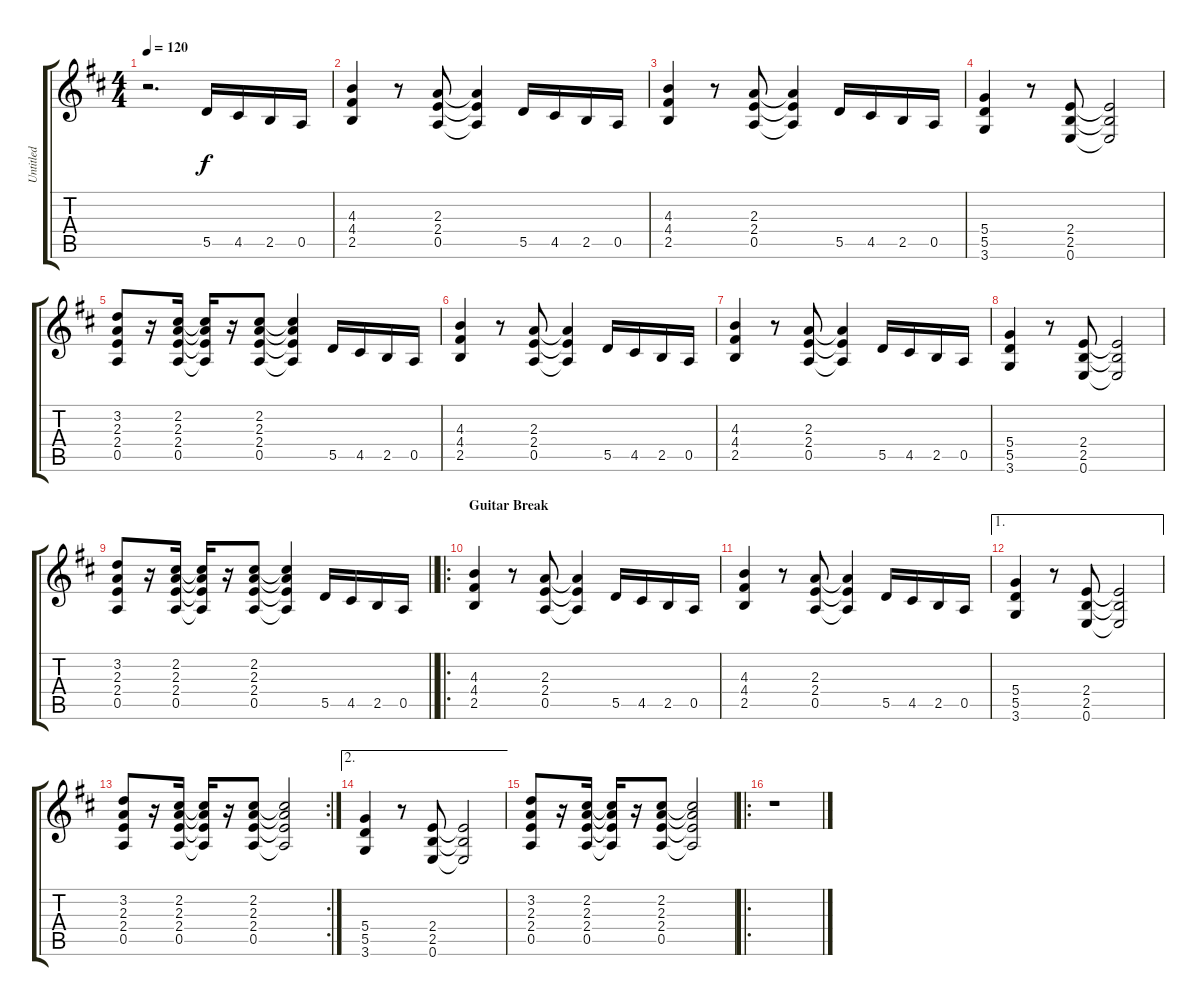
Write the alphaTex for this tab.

\track ("Untitled" "Untitled") {instrument distortionguitar}
\staff {score tabs}
\tuning (E4 B3 G3 D3 A2 E2) {hide}
\ts (4 4)
\tempo 120
\clef g2
\ks d
r.2{d dy f instrument distortionguitar} 5.5.16 4.5.16 2.5.16 0.5.16 |
(4.3 4.4 2.5).4 r.8 (2.3 2.4 0.5).8 (2.3{t} 2.4{t} 0.5{t}).4 5.5.16 4.5.16 2.5.16 0.5.16 |
(4.3 4.4 2.5).4 r.8 (2.3 2.4 0.5).8 (2.3{t} 2.4{t} 0.5{t}).4 5.5.16 4.5.16 2.5.16 0.5.16 |
(5.4 5.5 3.6).4 r.8 (2.4 2.5 0.6).8 (2.4{t} 2.5{t} 0.6{t}).2 |
(3.2 2.3 2.4 0.5).8 r.16 (2.2 2.3 2.4 0.5).16 (2.2{t} 2.3{t} 2.4{t} 0.5{t}).16 r.16 (2.2 2.3 2.4 0.5).8 (2.2{t} 2.3{t} 2.4{t} 0.5{t}).4 5.5.16 4.5.16 2.5.16 0.5.16 |
(4.3 4.4 2.5).4 r.8 (2.3 2.4 0.5).8 (2.3{t} 2.4{t} 0.5{t}).4 5.5.16 4.5.16 2.5.16 0.5.16 |
(4.3 4.4 2.5).4 r.8 (2.3 2.4 0.5).8 (2.3{t} 2.4{t} 0.5{t}).4 5.5.16 4.5.16 2.5.16 0.5.16 |
(5.4 5.5 3.6).4 r.8 (2.4 2.5 0.6).8 (2.4{t} 2.5{t} 0.6{t}).2 |
\barLineRight lightlight
(3.2 2.3 2.4 0.5).8 r.16 (2.2 2.3 2.4 0.5).16 (2.2{t} 2.3{t} 2.4{t} 0.5{t}).16 r.16 (2.2 2.3 2.4 0.5).8 (2.2{t} 2.3{t} 2.4{t} 0.5{t}).4 5.5.16 4.5.16 2.5.16 0.5.16 |
\ro
\section ("" "Guitar Break")
(4.3 4.4 2.5).4 r.8 (2.3 2.4 0.5).8 (2.3{t} 2.4{t} 0.5{t}).4 5.5.16 4.5.16 2.5.16 0.5.16 |
(4.3 4.4 2.5).4 r.8 (2.3 2.4 0.5).8 (2.3{t} 2.4{t} 0.5{t}).4 5.5.16 4.5.16 2.5.16 0.5.16 |
\ae 1
(5.4 5.5 3.6).4 r.8 (2.4 2.5 0.6).8 (2.4{t} 2.5{t} 0.6{t}).2 |
\rc 2
(3.2 2.3 2.4 0.5).8 r.16 (2.2 2.3 2.4 0.5).16 (2.2{t} 2.3{t} 2.4{t} 0.5{t}).16 r.16 (2.2 2.3 2.4 0.5).8 (2.2{t} 2.3{t} 2.4{t} 0.5{t}).2 |
\ae 2
(5.4 5.5 3.6).4 r.8 (2.4 2.5 0.6).8 (2.4{t} 2.5{t} 0.6{t}).2 |
(3.2 2.3 2.4 0.5).8 r.16 (2.2 2.3 2.4 0.5).16 (2.2{t} 2.3{t} 2.4{t} 0.5{t}).16 r.16 (2.2 2.3 2.4 0.5).8 (2.2{t} 2.3{t} 2.4{t} 0.5{t}).2 |
\ro
r.1
